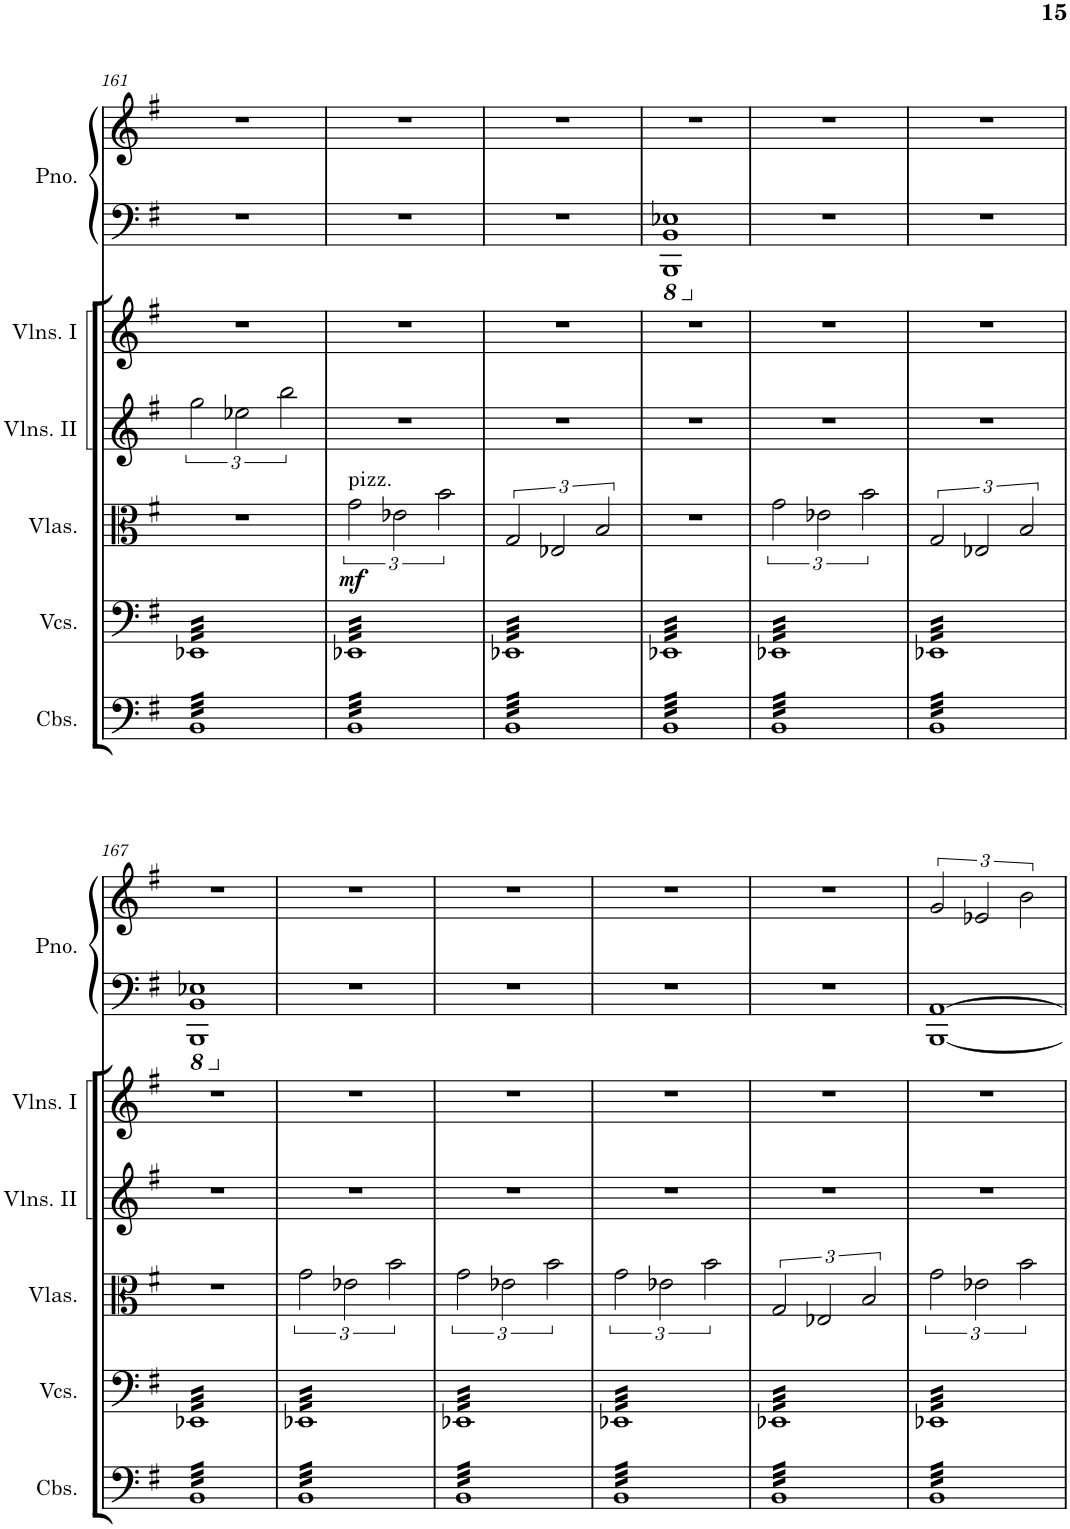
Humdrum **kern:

**kern	**kern	**kern	**dynam	**kern	**kern	**kern	**kern
*part6	*part5	*part4	*part4	*part3	*part2	*part1	*part1
*staff7	*staff6	*staff5	*staff5	*staff4	*staff3	*staff2	*staff1
*I"Contrabasses	*I"Violoncellos	*I"Violas	*	*I"Violins II	*I"Violins I	*I"Piano	*
*I'Cbs.	*I'Vcs.	*I'Vlas.	*	*I'Vlns. II	*I'Vlns. I	*I'Pno.	*
!!LO:PB:g=z
*clefF4	*clefF4	*clefC3	*	*clefG2	*clefG2	*clefF4	*clefG2
*Trd7c12	*	*	*	*	*	*	*
*k[f#]	*k[f#]	*k[f#]	*	*k[f#]	*k[f#]	*k[f#]	*k[f#]
*M2/2	*M2/2	*M2/2	*	*M2/2	*M2/2	*M2/2	*M2/2
=161	=161	=161	=161	=161	=161	=161	=161
*tremolo	*	*	*	*	*	*	*
*	*tremolo	*	*	*	*	*	*
32BBLLL	32EE-XLLL	1r	.	3gg\	1r	1r	1r
32BB	32EE-X	.	.	.	.	.	.
32BB	32EE-X	.	.	.	.	.	.
32BB	32EE-X	.	.	.	.	.	.
32BB	32EE-X	.	.	.	.	.	.
32BB	32EE-X	.	.	.	.	.	.
32BB	32EE-X	.	.	.	.	.	.
32BB	32EE-X	.	.	.	.	.	.
32BB	32EE-X	.	.	.	.	.	.
32BB	32EE-X	.	.	.	.	.	.
32BB	32EE-X	.	.	.	.	.	.
.	.	.	.	3ee-X\	.	.	.
32BB	32EE-X	.	.	.	.	.	.
32BB	32EE-X	.	.	.	.	.	.
32BB	32EE-X	.	.	.	.	.	.
32BB	32EE-X	.	.	.	.	.	.
32BB	32EE-X	.	.	.	.	.	.
32BB	32EE-X	.	.	.	.	.	.
32BB	32EE-X	.	.	.	.	.	.
32BB	32EE-X	.	.	.	.	.	.
32BB	32EE-X	.	.	.	.	.	.
32BB	32EE-X	.	.	.	.	.	.
32BB	32EE-X	.	.	.	.	.	.
.	.	.	.	3bb\	.	.	.
32BB	32EE-X	.	.	.	.	.	.
32BB	32EE-X	.	.	.	.	.	.
32BB	32EE-X	.	.	.	.	.	.
32BB	32EE-X	.	.	.	.	.	.
32BB	32EE-X	.	.	.	.	.	.
32BB	32EE-X	.	.	.	.	.	.
32BB	32EE-X	.	.	.	.	.	.
32BB	32EE-X	.	.	.	.	.	.
32BB	32EE-X	.	.	.	.	.	.
32BBJJJ	32EE-XJJJ	.	.	.	.	.	.
=162	=162	=162	=162	=162	=162	=162	=162
!	!	!LO:TX:a:t=pizz.	!	!	!	!	!
!	!	!	!LO:DY:b	!	!	!	!
32BBLLL	32EE-XLLL	3g\	mf	1r	1r	1r	1r
32BB	32EE-X	.	.	.	.	.	.
32BB	32EE-X	.	.	.	.	.	.
32BB	32EE-X	.	.	.	.	.	.
32BB	32EE-X	.	.	.	.	.	.
32BB	32EE-X	.	.	.	.	.	.
32BB	32EE-X	.	.	.	.	.	.
32BB	32EE-X	.	.	.	.	.	.
32BB	32EE-X	.	.	.	.	.	.
32BB	32EE-X	.	.	.	.	.	.
32BB	32EE-X	.	.	.	.	.	.
.	.	3e-X\	.	.	.	.	.
32BB	32EE-X	.	.	.	.	.	.
32BB	32EE-X	.	.	.	.	.	.
32BB	32EE-X	.	.	.	.	.	.
32BB	32EE-X	.	.	.	.	.	.
32BB	32EE-X	.	.	.	.	.	.
32BB	32EE-X	.	.	.	.	.	.
32BB	32EE-X	.	.	.	.	.	.
32BB	32EE-X	.	.	.	.	.	.
32BB	32EE-X	.	.	.	.	.	.
32BB	32EE-X	.	.	.	.	.	.
32BB	32EE-X	.	.	.	.	.	.
.	.	3b\	.	.	.	.	.
32BB	32EE-X	.	.	.	.	.	.
32BB	32EE-X	.	.	.	.	.	.
32BB	32EE-X	.	.	.	.	.	.
32BB	32EE-X	.	.	.	.	.	.
32BB	32EE-X	.	.	.	.	.	.
32BB	32EE-X	.	.	.	.	.	.
32BB	32EE-X	.	.	.	.	.	.
32BB	32EE-X	.	.	.	.	.	.
32BB	32EE-X	.	.	.	.	.	.
32BBJJJ	32EE-XJJJ	.	.	.	.	.	.
=163	=163	=163	=163	=163	=163	=163	=163
32BBLLL	32EE-XLLL	3G/	.	1r	1r	1r	1r
32BB	32EE-X	.	.	.	.	.	.
32BB	32EE-X	.	.	.	.	.	.
32BB	32EE-X	.	.	.	.	.	.
32BB	32EE-X	.	.	.	.	.	.
32BB	32EE-X	.	.	.	.	.	.
32BB	32EE-X	.	.	.	.	.	.
32BB	32EE-X	.	.	.	.	.	.
32BB	32EE-X	.	.	.	.	.	.
32BB	32EE-X	.	.	.	.	.	.
32BB	32EE-X	.	.	.	.	.	.
.	.	3E-X/	.	.	.	.	.
32BB	32EE-X	.	.	.	.	.	.
32BB	32EE-X	.	.	.	.	.	.
32BB	32EE-X	.	.	.	.	.	.
32BB	32EE-X	.	.	.	.	.	.
32BB	32EE-X	.	.	.	.	.	.
32BB	32EE-X	.	.	.	.	.	.
32BB	32EE-X	.	.	.	.	.	.
32BB	32EE-X	.	.	.	.	.	.
32BB	32EE-X	.	.	.	.	.	.
32BB	32EE-X	.	.	.	.	.	.
32BB	32EE-X	.	.	.	.	.	.
.	.	3B/	.	.	.	.	.
32BB	32EE-X	.	.	.	.	.	.
32BB	32EE-X	.	.	.	.	.	.
32BB	32EE-X	.	.	.	.	.	.
32BB	32EE-X	.	.	.	.	.	.
32BB	32EE-X	.	.	.	.	.	.
32BB	32EE-X	.	.	.	.	.	.
32BB	32EE-X	.	.	.	.	.	.
32BB	32EE-X	.	.	.	.	.	.
32BB	32EE-X	.	.	.	.	.	.
32BBJJJ	32EE-XJJJ	.	.	.	.	.	.
=164	=164	=164	=164	=164	=164	=164	=164
*	*	*	*	*	*	*8ba	*
32BBLLL	32EE-XLLL	1r	.	1r	1r	1BBBB 1BBB 1EE-X	1r
32BB	32EE-X	.	.	.	.	.	.
32BB	32EE-X	.	.	.	.	.	.
32BB	32EE-X	.	.	.	.	.	.
32BB	32EE-X	.	.	.	.	.	.
32BB	32EE-X	.	.	.	.	.	.
32BB	32EE-X	.	.	.	.	.	.
32BB	32EE-X	.	.	.	.	.	.
32BB	32EE-X	.	.	.	.	.	.
32BB	32EE-X	.	.	.	.	.	.
32BB	32EE-X	.	.	.	.	.	.
32BB	32EE-X	.	.	.	.	.	.
32BB	32EE-X	.	.	.	.	.	.
32BB	32EE-X	.	.	.	.	.	.
32BB	32EE-X	.	.	.	.	.	.
32BB	32EE-X	.	.	.	.	.	.
32BB	32EE-X	.	.	.	.	.	.
32BB	32EE-X	.	.	.	.	.	.
32BB	32EE-X	.	.	.	.	.	.
32BB	32EE-X	.	.	.	.	.	.
32BB	32EE-X	.	.	.	.	.	.
32BB	32EE-X	.	.	.	.	.	.
32BB	32EE-X	.	.	.	.	.	.
32BB	32EE-X	.	.	.	.	.	.
32BB	32EE-X	.	.	.	.	.	.
32BB	32EE-X	.	.	.	.	.	.
32BB	32EE-X	.	.	.	.	.	.
32BB	32EE-X	.	.	.	.	.	.
32BB	32EE-X	.	.	.	.	.	.
32BB	32EE-X	.	.	.	.	.	.
32BB	32EE-X	.	.	.	.	.	.
32BBJJJ	32EE-XJJJ	.	.	.	.	.	.
=165	=165	=165	=165	=165	=165	=165	=165
*	*	*	*	*	*	*X8ba	*
32BBLLL	32EE-XLLL	3g\	.	1r	1r	1r	1r
32BB	32EE-X	.	.	.	.	.	.
32BB	32EE-X	.	.	.	.	.	.
32BB	32EE-X	.	.	.	.	.	.
32BB	32EE-X	.	.	.	.	.	.
32BB	32EE-X	.	.	.	.	.	.
32BB	32EE-X	.	.	.	.	.	.
32BB	32EE-X	.	.	.	.	.	.
32BB	32EE-X	.	.	.	.	.	.
32BB	32EE-X	.	.	.	.	.	.
32BB	32EE-X	.	.	.	.	.	.
.	.	3e-X\	.	.	.	.	.
32BB	32EE-X	.	.	.	.	.	.
32BB	32EE-X	.	.	.	.	.	.
32BB	32EE-X	.	.	.	.	.	.
32BB	32EE-X	.	.	.	.	.	.
32BB	32EE-X	.	.	.	.	.	.
32BB	32EE-X	.	.	.	.	.	.
32BB	32EE-X	.	.	.	.	.	.
32BB	32EE-X	.	.	.	.	.	.
32BB	32EE-X	.	.	.	.	.	.
32BB	32EE-X	.	.	.	.	.	.
32BB	32EE-X	.	.	.	.	.	.
.	.	3b\	.	.	.	.	.
32BB	32EE-X	.	.	.	.	.	.
32BB	32EE-X	.	.	.	.	.	.
32BB	32EE-X	.	.	.	.	.	.
32BB	32EE-X	.	.	.	.	.	.
32BB	32EE-X	.	.	.	.	.	.
32BB	32EE-X	.	.	.	.	.	.
32BB	32EE-X	.	.	.	.	.	.
32BB	32EE-X	.	.	.	.	.	.
32BB	32EE-X	.	.	.	.	.	.
32BBJJJ	32EE-XJJJ	.	.	.	.	.	.
=166	=166	=166	=166	=166	=166	=166	=166
32BBLLL	32EE-XLLL	3G/	.	1r	1r	1r	1r
32BB	32EE-X	.	.	.	.	.	.
32BB	32EE-X	.	.	.	.	.	.
32BB	32EE-X	.	.	.	.	.	.
32BB	32EE-X	.	.	.	.	.	.
32BB	32EE-X	.	.	.	.	.	.
32BB	32EE-X	.	.	.	.	.	.
32BB	32EE-X	.	.	.	.	.	.
32BB	32EE-X	.	.	.	.	.	.
32BB	32EE-X	.	.	.	.	.	.
32BB	32EE-X	.	.	.	.	.	.
.	.	3E-X/	.	.	.	.	.
32BB	32EE-X	.	.	.	.	.	.
32BB	32EE-X	.	.	.	.	.	.
32BB	32EE-X	.	.	.	.	.	.
32BB	32EE-X	.	.	.	.	.	.
32BB	32EE-X	.	.	.	.	.	.
32BB	32EE-X	.	.	.	.	.	.
32BB	32EE-X	.	.	.	.	.	.
32BB	32EE-X	.	.	.	.	.	.
32BB	32EE-X	.	.	.	.	.	.
32BB	32EE-X	.	.	.	.	.	.
32BB	32EE-X	.	.	.	.	.	.
.	.	3B/	.	.	.	.	.
32BB	32EE-X	.	.	.	.	.	.
32BB	32EE-X	.	.	.	.	.	.
32BB	32EE-X	.	.	.	.	.	.
32BB	32EE-X	.	.	.	.	.	.
32BB	32EE-X	.	.	.	.	.	.
32BB	32EE-X	.	.	.	.	.	.
32BB	32EE-X	.	.	.	.	.	.
32BB	32EE-X	.	.	.	.	.	.
32BB	32EE-X	.	.	.	.	.	.
32BBJJJ	32EE-XJJJ	.	.	.	.	.	.
!!LO:LB:g=z
=167	=167	=167	=167	=167	=167	=167	=167
*	*	*	*	*	*	*8ba	*
32BBLLL	32EE-XLLL	1r	.	1r	1r	1BBBB 1BBB 1EE-X	1r
32BB	32EE-X	.	.	.	.	.	.
32BB	32EE-X	.	.	.	.	.	.
32BB	32EE-X	.	.	.	.	.	.
32BB	32EE-X	.	.	.	.	.	.
32BB	32EE-X	.	.	.	.	.	.
32BB	32EE-X	.	.	.	.	.	.
32BB	32EE-X	.	.	.	.	.	.
32BB	32EE-X	.	.	.	.	.	.
32BB	32EE-X	.	.	.	.	.	.
32BB	32EE-X	.	.	.	.	.	.
32BB	32EE-X	.	.	.	.	.	.
32BB	32EE-X	.	.	.	.	.	.
32BB	32EE-X	.	.	.	.	.	.
32BB	32EE-X	.	.	.	.	.	.
32BB	32EE-X	.	.	.	.	.	.
32BB	32EE-X	.	.	.	.	.	.
32BB	32EE-X	.	.	.	.	.	.
32BB	32EE-X	.	.	.	.	.	.
32BB	32EE-X	.	.	.	.	.	.
32BB	32EE-X	.	.	.	.	.	.
32BB	32EE-X	.	.	.	.	.	.
32BB	32EE-X	.	.	.	.	.	.
32BB	32EE-X	.	.	.	.	.	.
32BB	32EE-X	.	.	.	.	.	.
32BB	32EE-X	.	.	.	.	.	.
32BB	32EE-X	.	.	.	.	.	.
32BB	32EE-X	.	.	.	.	.	.
32BB	32EE-X	.	.	.	.	.	.
32BB	32EE-X	.	.	.	.	.	.
32BB	32EE-X	.	.	.	.	.	.
32BBJJJ	32EE-XJJJ	.	.	.	.	.	.
=168	=168	=168	=168	=168	=168	=168	=168
*	*	*	*	*	*	*X8ba	*
32BBLLL	32EE-XLLL	3g\	.	1r	1r	1r	1r
32BB	32EE-X	.	.	.	.	.	.
32BB	32EE-X	.	.	.	.	.	.
32BB	32EE-X	.	.	.	.	.	.
32BB	32EE-X	.	.	.	.	.	.
32BB	32EE-X	.	.	.	.	.	.
32BB	32EE-X	.	.	.	.	.	.
32BB	32EE-X	.	.	.	.	.	.
32BB	32EE-X	.	.	.	.	.	.
32BB	32EE-X	.	.	.	.	.	.
32BB	32EE-X	.	.	.	.	.	.
.	.	3e-X\	.	.	.	.	.
32BB	32EE-X	.	.	.	.	.	.
32BB	32EE-X	.	.	.	.	.	.
32BB	32EE-X	.	.	.	.	.	.
32BB	32EE-X	.	.	.	.	.	.
32BB	32EE-X	.	.	.	.	.	.
32BB	32EE-X	.	.	.	.	.	.
32BB	32EE-X	.	.	.	.	.	.
32BB	32EE-X	.	.	.	.	.	.
32BB	32EE-X	.	.	.	.	.	.
32BB	32EE-X	.	.	.	.	.	.
32BB	32EE-X	.	.	.	.	.	.
.	.	3b\	.	.	.	.	.
32BB	32EE-X	.	.	.	.	.	.
32BB	32EE-X	.	.	.	.	.	.
32BB	32EE-X	.	.	.	.	.	.
32BB	32EE-X	.	.	.	.	.	.
32BB	32EE-X	.	.	.	.	.	.
32BB	32EE-X	.	.	.	.	.	.
32BB	32EE-X	.	.	.	.	.	.
32BB	32EE-X	.	.	.	.	.	.
32BB	32EE-X	.	.	.	.	.	.
32BBJJJ	32EE-XJJJ	.	.	.	.	.	.
=169	=169	=169	=169	=169	=169	=169	=169
32BBLLL	32EE-XLLL	3g\	.	1r	1r	1r	1r
32BB	32EE-X	.	.	.	.	.	.
32BB	32EE-X	.	.	.	.	.	.
32BB	32EE-X	.	.	.	.	.	.
32BB	32EE-X	.	.	.	.	.	.
32BB	32EE-X	.	.	.	.	.	.
32BB	32EE-X	.	.	.	.	.	.
32BB	32EE-X	.	.	.	.	.	.
32BB	32EE-X	.	.	.	.	.	.
32BB	32EE-X	.	.	.	.	.	.
32BB	32EE-X	.	.	.	.	.	.
.	.	3e-X\	.	.	.	.	.
32BB	32EE-X	.	.	.	.	.	.
32BB	32EE-X	.	.	.	.	.	.
32BB	32EE-X	.	.	.	.	.	.
32BB	32EE-X	.	.	.	.	.	.
32BB	32EE-X	.	.	.	.	.	.
32BB	32EE-X	.	.	.	.	.	.
32BB	32EE-X	.	.	.	.	.	.
32BB	32EE-X	.	.	.	.	.	.
32BB	32EE-X	.	.	.	.	.	.
32BB	32EE-X	.	.	.	.	.	.
32BB	32EE-X	.	.	.	.	.	.
.	.	3b\	.	.	.	.	.
32BB	32EE-X	.	.	.	.	.	.
32BB	32EE-X	.	.	.	.	.	.
32BB	32EE-X	.	.	.	.	.	.
32BB	32EE-X	.	.	.	.	.	.
32BB	32EE-X	.	.	.	.	.	.
32BB	32EE-X	.	.	.	.	.	.
32BB	32EE-X	.	.	.	.	.	.
32BB	32EE-X	.	.	.	.	.	.
32BB	32EE-X	.	.	.	.	.	.
32BBJJJ	32EE-XJJJ	.	.	.	.	.	.
=170	=170	=170	=170	=170	=170	=170	=170
32BBLLL	32EE-XLLL	3g\	.	1r	1r	1r	1r
32BB	32EE-X	.	.	.	.	.	.
32BB	32EE-X	.	.	.	.	.	.
32BB	32EE-X	.	.	.	.	.	.
32BB	32EE-X	.	.	.	.	.	.
32BB	32EE-X	.	.	.	.	.	.
32BB	32EE-X	.	.	.	.	.	.
32BB	32EE-X	.	.	.	.	.	.
32BB	32EE-X	.	.	.	.	.	.
32BB	32EE-X	.	.	.	.	.	.
32BB	32EE-X	.	.	.	.	.	.
.	.	3e-X\	.	.	.	.	.
32BB	32EE-X	.	.	.	.	.	.
32BB	32EE-X	.	.	.	.	.	.
32BB	32EE-X	.	.	.	.	.	.
32BB	32EE-X	.	.	.	.	.	.
32BB	32EE-X	.	.	.	.	.	.
32BB	32EE-X	.	.	.	.	.	.
32BB	32EE-X	.	.	.	.	.	.
32BB	32EE-X	.	.	.	.	.	.
32BB	32EE-X	.	.	.	.	.	.
32BB	32EE-X	.	.	.	.	.	.
32BB	32EE-X	.	.	.	.	.	.
.	.	3b\	.	.	.	.	.
32BB	32EE-X	.	.	.	.	.	.
32BB	32EE-X	.	.	.	.	.	.
32BB	32EE-X	.	.	.	.	.	.
32BB	32EE-X	.	.	.	.	.	.
32BB	32EE-X	.	.	.	.	.	.
32BB	32EE-X	.	.	.	.	.	.
32BB	32EE-X	.	.	.	.	.	.
32BB	32EE-X	.	.	.	.	.	.
32BB	32EE-X	.	.	.	.	.	.
32BBJJJ	32EE-XJJJ	.	.	.	.	.	.
=171	=171	=171	=171	=171	=171	=171	=171
32BBLLL	32EE-XLLL	3G/	.	1r	1r	1r	1r
32BB	32EE-X	.	.	.	.	.	.
32BB	32EE-X	.	.	.	.	.	.
32BB	32EE-X	.	.	.	.	.	.
32BB	32EE-X	.	.	.	.	.	.
32BB	32EE-X	.	.	.	.	.	.
32BB	32EE-X	.	.	.	.	.	.
32BB	32EE-X	.	.	.	.	.	.
32BB	32EE-X	.	.	.	.	.	.
32BB	32EE-X	.	.	.	.	.	.
32BB	32EE-X	.	.	.	.	.	.
.	.	3E-X/	.	.	.	.	.
32BB	32EE-X	.	.	.	.	.	.
32BB	32EE-X	.	.	.	.	.	.
32BB	32EE-X	.	.	.	.	.	.
32BB	32EE-X	.	.	.	.	.	.
32BB	32EE-X	.	.	.	.	.	.
32BB	32EE-X	.	.	.	.	.	.
32BB	32EE-X	.	.	.	.	.	.
32BB	32EE-X	.	.	.	.	.	.
32BB	32EE-X	.	.	.	.	.	.
32BB	32EE-X	.	.	.	.	.	.
32BB	32EE-X	.	.	.	.	.	.
.	.	3B/	.	.	.	.	.
32BB	32EE-X	.	.	.	.	.	.
32BB	32EE-X	.	.	.	.	.	.
32BB	32EE-X	.	.	.	.	.	.
32BB	32EE-X	.	.	.	.	.	.
32BB	32EE-X	.	.	.	.	.	.
32BB	32EE-X	.	.	.	.	.	.
32BB	32EE-X	.	.	.	.	.	.
32BB	32EE-X	.	.	.	.	.	.
32BB	32EE-X	.	.	.	.	.	.
32BBJJJ	32EE-XJJJ	.	.	.	.	.	.
=172	=172	=172	=172	=172	=172	=172	=172
32BBLLL	32EE-XLLL	3g\	.	1r	1r	[1BBB [1AA	3g/
32BB	32EE-X	.	.	.	.	.	.
32BB	32EE-X	.	.	.	.	.	.
32BB	32EE-X	.	.	.	.	.	.
32BB	32EE-X	.	.	.	.	.	.
32BB	32EE-X	.	.	.	.	.	.
32BB	32EE-X	.	.	.	.	.	.
32BB	32EE-X	.	.	.	.	.	.
32BB	32EE-X	.	.	.	.	.	.
32BB	32EE-X	.	.	.	.	.	.
32BB	32EE-X	.	.	.	.	.	.
.	.	3e-X\	.	.	.	.	3e-X/
32BB	32EE-X	.	.	.	.	.	.
32BB	32EE-X	.	.	.	.	.	.
32BB	32EE-X	.	.	.	.	.	.
32BB	32EE-X	.	.	.	.	.	.
32BB	32EE-X	.	.	.	.	.	.
32BB	32EE-X	.	.	.	.	.	.
32BB	32EE-X	.	.	.	.	.	.
32BB	32EE-X	.	.	.	.	.	.
32BB	32EE-X	.	.	.	.	.	.
32BB	32EE-X	.	.	.	.	.	.
32BB	32EE-X	.	.	.	.	.	.
.	.	3b\	.	.	.	.	3b\
32BB	32EE-X	.	.	.	.	.	.
32BB	32EE-X	.	.	.	.	.	.
32BB	32EE-X	.	.	.	.	.	.
32BB	32EE-X	.	.	.	.	.	.
32BB	32EE-X	.	.	.	.	.	.
32BB	32EE-X	.	.	.	.	.	.
32BB	32EE-X	.	.	.	.	.	.
32BB	32EE-X	.	.	.	.	.	.
32BB	32EE-X	.	.	.	.	.	.
32BBJJJ	32EE-XJJJ	.	.	.	.	.	.
*	*Xtremolo	*	*	*	*	*	*
*Xtremolo	*	*	*	*	*	*	*
=	=	=	=	=	=	=	=
*-	*-	*-	*-	*-	*-	*-	*-
